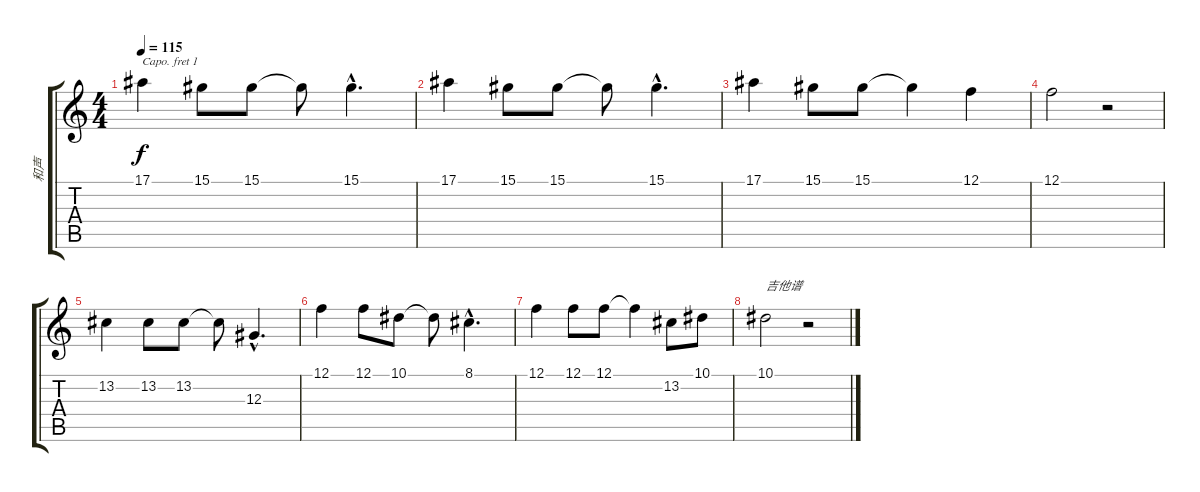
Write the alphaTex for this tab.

\track ("和声" "和声") {instrument flute}
\staff {score tabs}
\capo 1
\tuning (E4 B3 G3 D3 A2 E2) {hide}
\ts (4 4)
\tempo 115
\clef g2
\ks c
17.1.4{dy f volume 10} 15.1.8 15.1.8 15.1{t}.8 15.1{hac}.4{d} |
17.1.4{volume 8} 15.1.8 15.1.8 15.1{t}.8 15.1{hac}.4{d} |
17.1.4{volume 7} 15.1.8 15.1.8 15.1{t}.4 12.1.4 |
12.1.2{volume 6} r.2 |
13.2.4{volume 5} 13.2.8 13.2.8 13.2{t}.8 12.3{hac}.4{d} |
12.1.4{volume 4} 12.1.8 10.1.8 10.1{t}.8 8.1{hac}.4{d} |
12.1.4{volume 3} 12.1.8 12.1.8 12.1{t}.4 13.2.8 10.1.8 |
10.1.2{txt "吉他谱" volume 1} r.2
